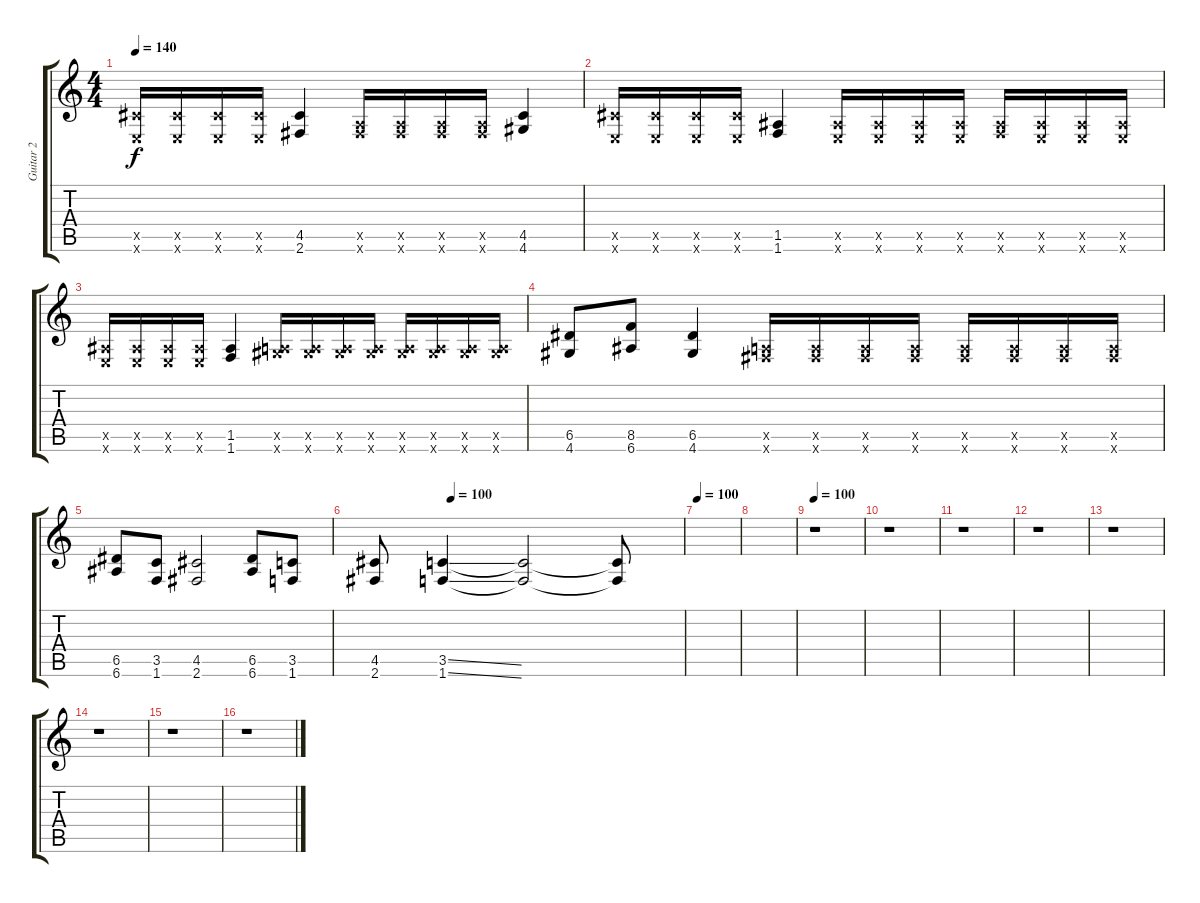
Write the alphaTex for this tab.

\track ("Guitar 2" "Guitar 2") {instrument distortionguitar}
\staff {score tabs}
\tuning (E4 B3 G3 D3 A2 E2) {hide}
\ts (4 4)
\tempo 140
\clef g2
\ks c
(4.5{x} 0.6{x}).16{dy f} (4.5{x} 0.6{x}).16 (4.5{x} 0.6{x}).16 (4.5{x} 0.6{x}).16 (4.5 2.6).4 (0.5{x} 2.6{x}).16 (0.5{x} 2.6{x}).16 (0.5{x} 2.6{x}).16 (0.5{x} 2.6{x}).16 (4.5 4.6).4 |
(4.5{x} 0.6{x}).16 (4.5{x} 0.6{x}).16 (4.5{x} 0.6{x}).16 (4.5{x} 0.6{x}).16 (1.5 1.6).4 (1.5{x} 0.6{x}).16 (1.5{x} 0.6{x}).16 (1.5{x} 0.6{x}).16 (1.5{x} 0.6{x}).16 (1.5{x} 1.6{x}).16 (1.5{x} 0.6{x}).16 (1.5{x} 0.6{x}).16 (1.5{x} 0.6{x}).16 |
(1.5{x} 0.6{x}).16 (1.5{x} 0.6{x}).16 (1.5{x} 0.6{x}).16 (1.5{x} 0.6{x}).16 (1.5 1.6).4 (0.5{x} 4.6{x}).16 (0.5{x} 4.6{x}).16 (0.5{x} 4.6{x}).16 (0.5{x} 4.6{x}).16 (0.5{x} 4.6{x}).16 (0.5{x} 4.6{x}).16 (0.5{x} 4.6{x}).16 (0.5{x} 4.6{x}).16 |
(6.5 4.6).8 (8.5 6.6).8 (6.5 4.6).4 (0.5{x} 2.6{x}).16 (0.5{x} 2.6{x}).16 (0.5{x} 2.6{x}).16 (0.5{x} 2.6{x}).16 (0.5{x} 2.6{x}).16 (0.5{x} 2.6{x}).16 (0.5{x} 2.6{x}).16 (0.5{x} 2.6{x}).16 |
(6.5 6.6).8 (3.5 1.6).8 (4.5 2.6).2 (6.5 6.6).8 (3.5 1.6).8 |
\tempo (100 0.25)
(4.5 2.6).8 (3.5{ss} 1.6{ss}).4 (3.5{t} 1.6{t}).2 (3.5{t} 1.6{t}).8 |
\tempo 100
|
|
\tempo 100
r.1 |
r.1 |
r.1 |
r.1 |
r.1 |
r.1 |
r.1 |
r.1
